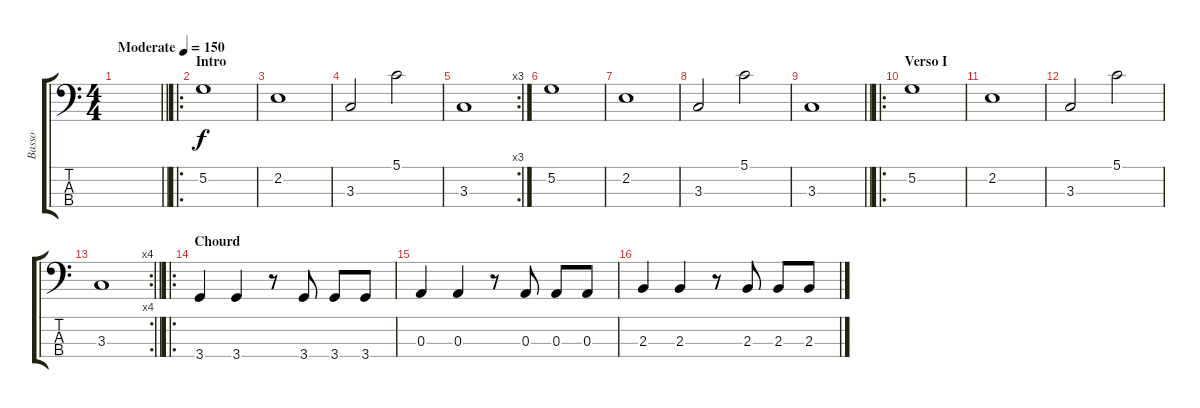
\track ("Basso" "Basso") {instrument electricbassfinger}
\staff {score tabs}
\tuning (G2 D2 A1 E1) {hide}
\ts (4 4)
\tempo (150 "Moderate")
\clef f4
\barLineRight lightlight
\ks c
|
\ro
\section ("" "Intro")
5.2.1 |
2.2.1 |
3.3.2 5.1.2 |
\rc 3
3.3.1 |
5.2.1 |
2.2.1 |
3.3.2 5.1.2 |
\barLineRight lightlight
3.3.1 |
\ro
\section ("" "Verso I")
5.2.1 |
2.2.1 |
3.3.2 5.1.2 |
\rc 4
\barLineRight lightlight
3.3.1 |
\ro
\section ("" "Chourd")
3.4.4 3.4.4 r.8 3.4.8 3.4.8 3.4.8 |
0.3.4 0.3.4 r.8 0.3.8 0.3.8 0.3.8 |
2.3.4 2.3.4 r.8 2.3.8 2.3.8 2.3.8
